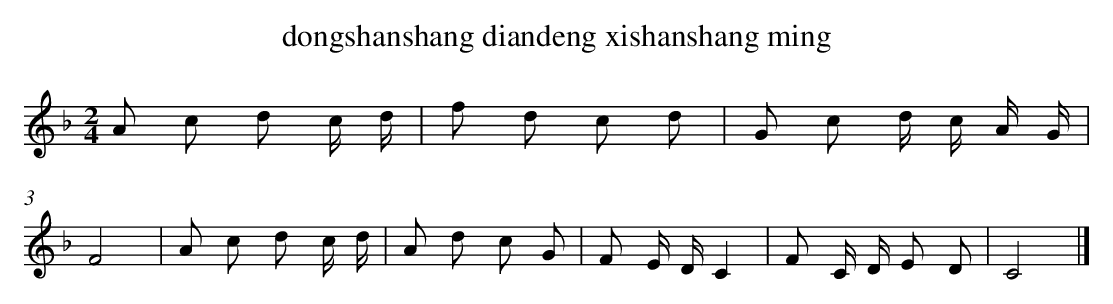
X:1
T: dongshanshang diandeng xishanshang ming
L: 1/8
M: 2/4
K: F
A c d c/ d/ [I:setbarnb 1]|
f d c d |
G c d/ c/ A/ G/ |
F4 |
A c d c/ d/ |
A d c G |
F E/ D/C2 |
F C/ D/ E D |
C4 |]
